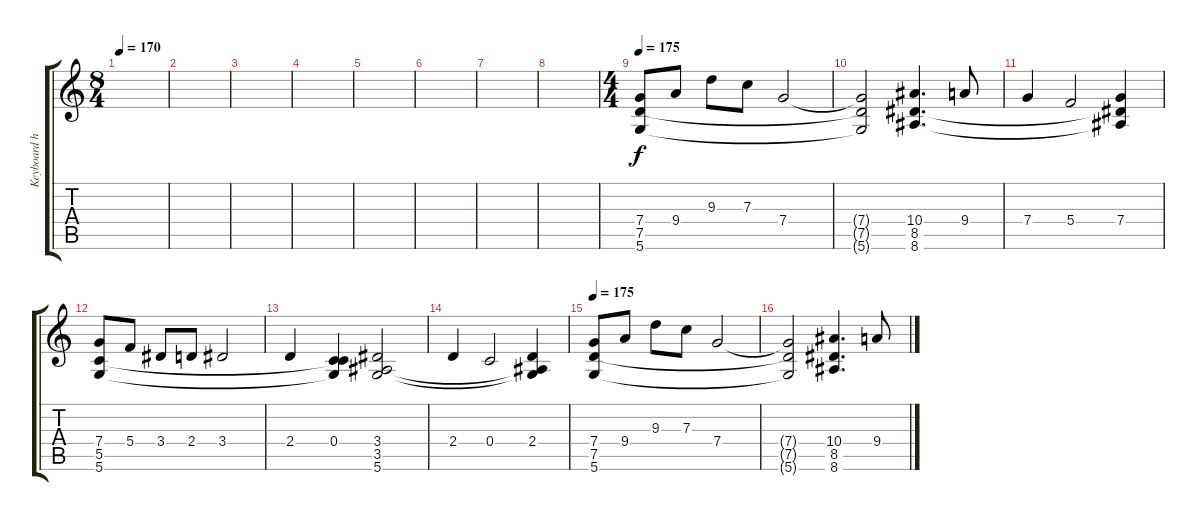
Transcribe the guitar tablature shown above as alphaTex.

\track ("Keyboard hight" "Keyboard h") {instrument acousticgrandpiano}
\staff {score tabs}
\tuning (D5 A4 F4 C4 G3 D3) {hide}
\ts (8 4)
\tempo 170
\clef g2
\ks c
|
|
|
|
|
|
|
|
\ts (4 4)
\tempo 175
(7.4 7.5 5.6).8 9.4.8 9.3.8 7.3.8 7.4.2 |
(7.4{t} 7.5{t} 5.6{t}).2 (10.4 8.5 8.6).4{d} 9.4.8 |
7.4.4 5.4.2 (7.4 8.5{t} 8.6{t}).4 |
(7.4 5.5 5.6).8 5.4.8 3.4.8 2.4.8 3.4.2 |
2.4.4 (0.4 5.5{t} 5.6{t}).4 (3.4 3.5 5.6).2 |
2.4.4 0.4.2 (2.4 3.5{t} 5.6{t}).4 |
\tempo 175
(7.4 7.5 5.6).8 9.4.8 9.3.8 7.3.8 7.4.2 |
(7.4{t} 7.5{t} 5.6{t}).2 (10.4 8.5 8.6).4{d} 9.4.8
